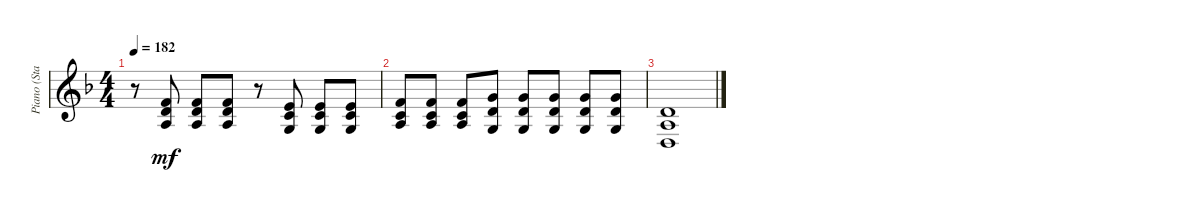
\track ("Piano (Staff 1)" "Piano (Sta") {instrument acousticgrandpiano}
\staff {score}
\tuning (E4 B3 G3 D3 A2 E2 B1) {hide}
\ts (4 4)
\tempo 182
\clef g2
\ks f
r.8{dy mf} (1.1 3.2 2.3).8 (1.1 3.2 2.3).8 (1.1 3.2 2.3).8 r.8 (0.1 1.2 0.3).8 (0.1 1.2 0.3).8 (0.1 1.2 0.3).8 |
(1.1 1.2 2.3).8 (1.1 1.2 2.3).8 (1.1 1.2 2.3).8 (3.1 3.2 0.3).8 (3.1 3.2 0.3).8 (3.1 3.2 0.3).8 (3.1 3.2 0.3).8 (3.1 3.2 0.3).8 |
(3.2 2.3 0.4).1
